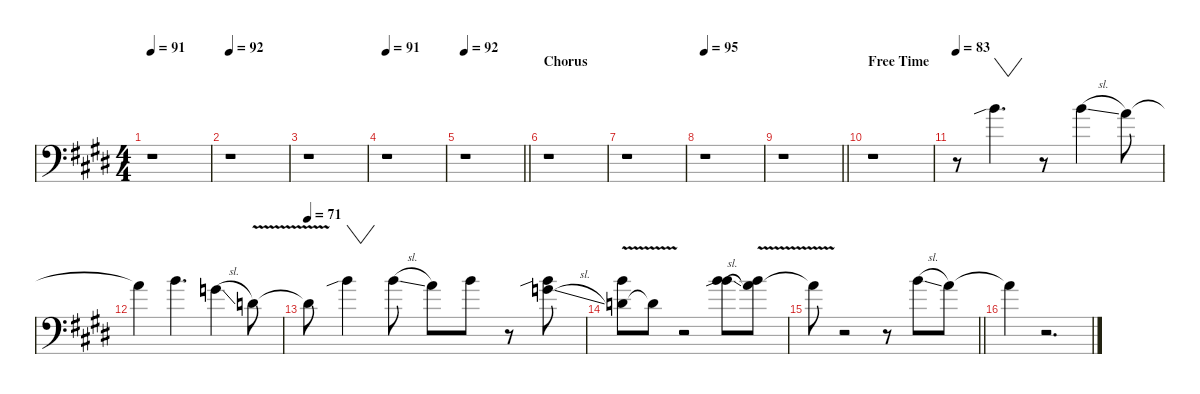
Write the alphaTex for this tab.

\defaultSystemsLayout 4
\hideDynamics
\bracketExtendMode nobrackets
\singleTrackTrackNamePolicy hidden
\multiTrackTrackNamePolicy hidden
\firstSystemTrackNameMode fullname
\firstSystemTrackNameOrientation horizontal
\otherSystemsTrackNameOrientation horizontal
\track ("Theramin/Effects 1" "fx.synth.") {defaultSystemsLayout 32 instrument seashore}
\staff {score}
\tuning (E4 B3 G3 D3 A2 E2)
\ts (4 4)
\tempo 91
\clef f4
\ks e
r.1{dy ff beam Down} |
\tempo 92
r.1{beam Down} |
r.1{beam Down} |
\tempo 91
r.1{beam Down} |
\tempo 92
\barLineRight lightlight
r.1{beam Down} |
\section ("" "Chorus")
r.1{beam Down} |
r.1{beam Down} |
\tempo 95
r.1{beam Down} |
\barLineRight lightlight
r.1{beam Down} |
\section ("" "Free Time")
r.1{beam Down} |
\tempo 83
r.8{instrument oboe beam Down} 7.1{sib acc forcenatural}.4{vw d dy f beam Down} r.8{beam Down} 7.1{sl acc forcenatural}.4{beam Down} 5.1{acc forcenatural}.8{beam Down} |
5.1{t acc forcenatural}.4{beam Down} 7.1{acc forcenatural}.4{d beam Down} 8.2{sl acc forcenatural}.4{beam Down} 3.2{v acc forcenatural}.8{beam Down} |
\tempo 71
3.2{v t acc forcenatural}.8{beam Down} 7.1{sib acc forcenatural}.4{vw dy p beam Down} 7.1{sl acc forcenatural}.8{beam Down} 5.1{acc forcenatural}.8{beam Down} 7.1{acc forcenatural}.8{beam Down} r.8{beam Down} (7.1{sib acc forcenatural} 8.2{sl acc forcenatural}).8{dy f beam Down} |
(7.1{acc forcenatural} 3.2{v acc forcenatural}).8{beam Down} 3.2{v t acc forcenatural}.8{beam Down} r.2{beam Down} (7.1{sib acc forcenatural} 12.2{sl acc forcenatural}).8{dy p beam Down} (7.1{acc forcenatural} 10.2{v acc forcenatural}).8{beam Down} |
\barLineRight lightlight
10.2{v t acc forcenatural}.8{dy f beam Down} r.2{beam Down} r.8{beam Down} 7.1{sl acc forcenatural}.8{dy p beam Down} 5.1{acc forcenatural}.8{beam Down} |
5.1{t acc forcenatural}.4{dy f beam Down} r.2{d beam Down}
